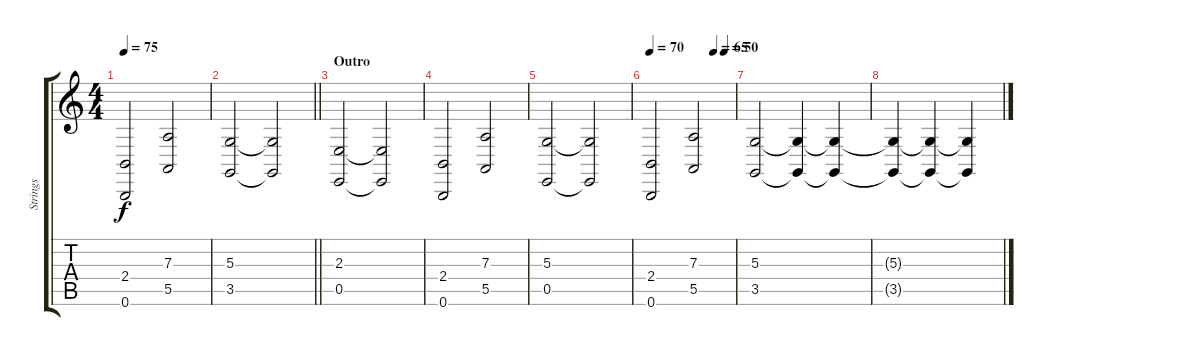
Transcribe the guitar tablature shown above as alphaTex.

\track ("Strings" "Strings") {mute instrument stringensemble1}
\staff {score tabs}
\tuning (B3 Gb3 D3 A2 E2 B1) {hide}
\ts (4 4)
\tempo 75
\clef g2
\ks c
(2.4 0.6).2{dy f} (7.3 5.5).2 |
\barLineRight lightlight
(5.3 3.5).2 (5.3{t} 3.5{t}).2 |
\section ("" "Outro")
(2.3 0.5).2{volume 13} (2.3{t} 0.5{t}).2 |
(2.4 0.6).2 (7.3 5.5).2 |
(5.3 0.5).2 (5.3{t} 0.5{t}).2 |
\tempo 70
\tempo (65 0.75)
\tempo (50 0.875)
(2.4 0.6).2 (7.3 5.5).2 |
(5.3 3.5).2 (5.3{t} 3.5{t}).4{volume 13} (5.3{t} 3.5{t}).4{volume 12} |
(5.3{t} 3.5{t}).4{volume 10} (5.3{t} 3.5{t}).4{volume 9} (5.3{t} 3.5{t}).4{volume 8}
